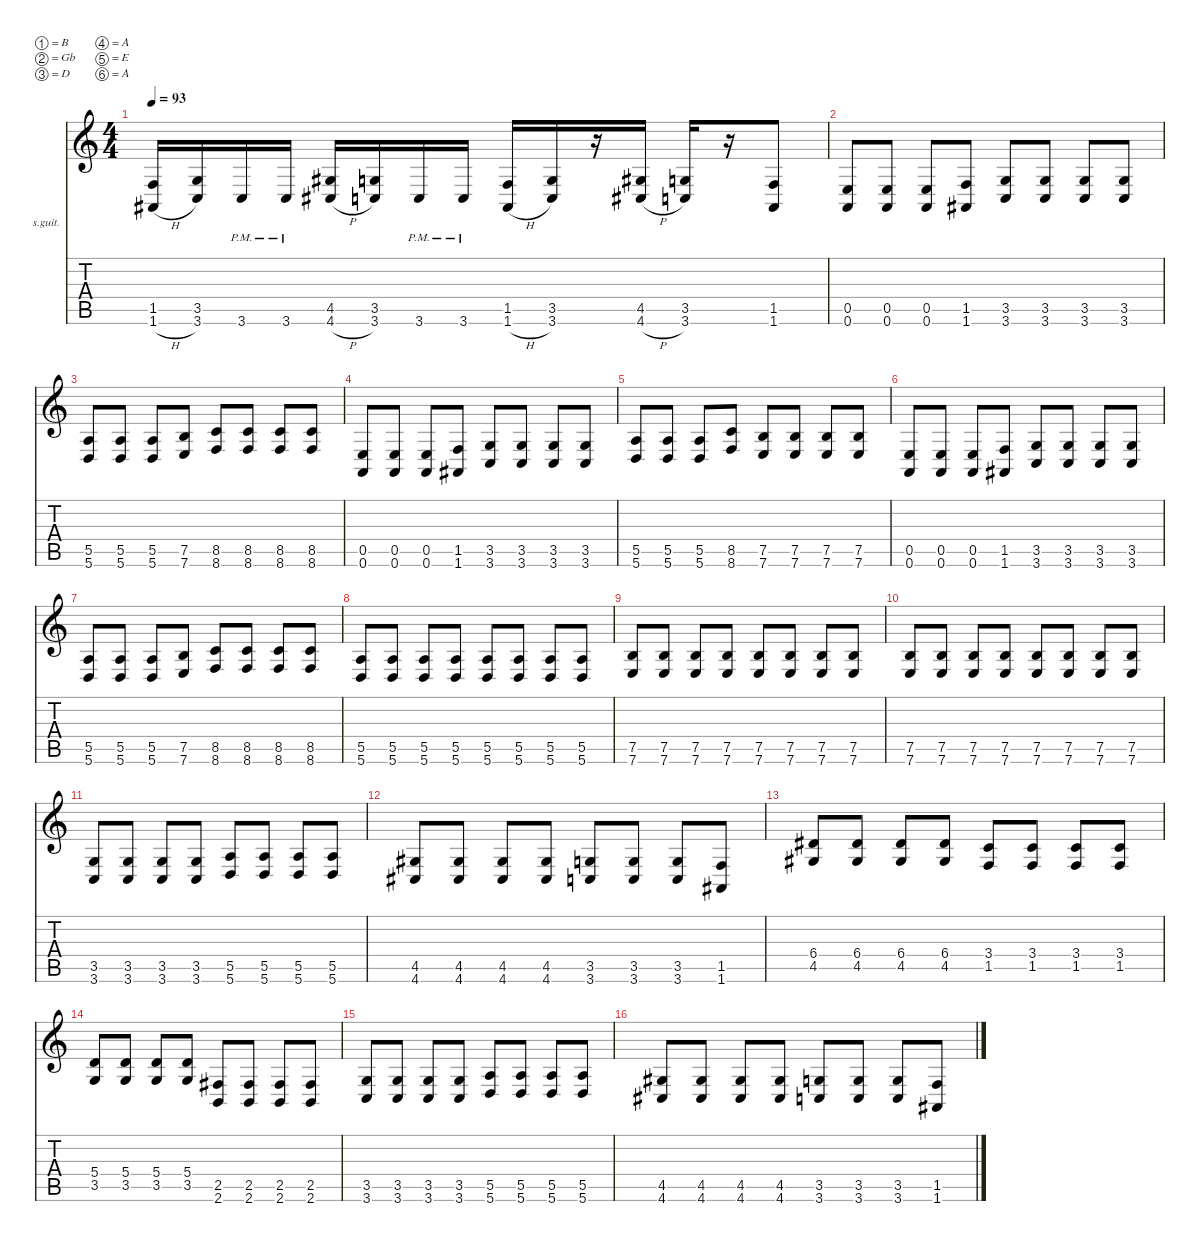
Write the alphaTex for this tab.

\defaultSystemsLayout 2
\hideDynamics
\bracketExtendMode nobrackets
\firstSystemTrackNameOrientation horizontal
\otherSystemsTrackNameOrientation horizontal
\track ("Lead Guitar" "s.guit.") {instrument acousticguitarsteel}
\staff {score tabs}
\tuning (B3 Gb3 D3 A2 E2 A1)
\ts (4 4)
\scale
1.03043
\tempo 93
\accidentals auto
\clef g2
\ottava regular
\simile none
\ks c
(1.5 1.6{h acc #}).16{dy f beam Up} (3.5 3.6).16{beam Up} 3.6{pm}.16{beam Up} 3.6{pm}.16{beam Up} (4.5{acc #} 4.6{h acc #}).16{beam Up} (3.5 3.6).16{beam Up} 3.6{pm}.16{beam Up} 3.6{pm}.16{beam Up} (1.5 1.6{h acc #}).16{beam Up} (3.5 3.6).16{beam Up} r.16{beam Up} (4.5{acc #} 4.6{h acc #}).16{beam Up} (3.5 3.6).16{beam Up} r.16{beam Up} (1.5 1.6{acc #}).8{beam Up} |
\scale
0.969568 (0.5 0.6).8{beam Up} (0.5 0.6).8{beam Up} (0.5 0.6).8{beam Up} (1.5 1.6{acc #}).8{beam Up} (3.5 3.6).8{beam Up} (3.5 3.6).8{beam Up} (3.5 3.6).8{beam Up} (3.5 3.6).8{beam Up} |
\scale
1.03043 (5.5 5.6).8{beam Up} (5.5 5.6).8{beam Up} (5.5 5.6).8{beam Up} (7.5 7.6).8{beam Up} (8.5 8.6).8{beam Up} (8.5 8.6).8{beam Up} (8.5 8.6).8{beam Up} (8.5 8.6).8{beam Up} |
\scale
0.969568 (0.5 0.6).8{beam Up} (0.5 0.6).8{beam Up} (0.5 0.6).8{beam Up} (1.5 1.6{acc #}).8{beam Up} (3.5 3.6).8{beam Up} (3.5 3.6).8{beam Up} (3.5 3.6).8{beam Up} (3.5 3.6).8{beam Up} |
\scale
1.03043 (5.5 5.6).8{beam Up} (5.5 5.6).8{beam Up} (5.5 5.6).8{beam Up} (8.5 8.6).8{beam Up} (7.5 7.6).8{beam Up} (7.5 7.6).8{beam Up} (7.5 7.6).8{beam Up} (7.5 7.6).8{beam Up} |
\scale
0.969568 (0.5 0.6).8{beam Up} (0.5 0.6).8{beam Up} (0.5 0.6).8{beam Up} (1.5 1.6{acc #}).8{beam Up} (3.5 3.6).8{beam Up} (3.5 3.6).8{beam Up} (3.5 3.6).8{beam Up} (3.5 3.6).8{beam Up} |
\scale
1.03043 (5.5 5.6).8{beam Up} (5.5 5.6).8{beam Up} (5.5 5.6).8{beam Up} (7.5 7.6).8{beam Up} (8.5 8.6).8{beam Up} (8.5 8.6).8{beam Up} (8.5 8.6).8{beam Up} (8.5 8.6).8{beam Up} |
\scale
0.969568 (5.5 5.6).8{beam Up} (5.5 5.6).8{beam Up} (5.5 5.6).8{beam Up} (5.5 5.6).8{beam Up} (5.5 5.6).8{beam Up} (5.5 5.6).8{beam Up} (5.5 5.6).8{beam Up} (5.5 5.6).8{beam Up} |
\scale
1.03043 (7.5 7.6).8{beam Up} (7.5 7.6).8{beam Up} (7.5 7.6).8{beam Up} (7.5 7.6).8{beam Up} (7.5 7.6).8{beam Up} (7.5 7.6).8{beam Up} (7.5 7.6).8{beam Up} (7.5 7.6).8{beam Up} |
\scale
0.969568 (7.5 7.6).8{beam Up} (7.5 7.6).8{beam Up} (7.5 7.6).8{beam Up} (7.5 7.6).8{beam Up} (7.5 7.6).8{beam Up} (7.5 7.6).8{beam Up} (7.5 7.6).8{beam Up} (7.5 7.6).8{beam Up} |
\scale
1.04096 (3.5 3.6).8{beam Up} (3.5 3.6).8{beam Up} (3.5 3.6).8{beam Up} (3.5 3.6).8{beam Up} (5.5 5.6).8{beam Up} (5.5 5.6).8{beam Up} (5.5 5.6).8{beam Up} (5.5 5.6).8{beam Up} |
\scale
0.959042 (4.5{acc #} 4.6{acc #}).8{beam Up} (4.5{acc #} 4.6{acc #}).8{beam Up} (4.5{acc #} 4.6{acc #}).8{beam Up} (4.5{acc #} 4.6{acc #}).8{beam Up} (3.5 3.6).8{beam Up} (3.5 3.6).8{beam Up} (3.5 3.6).8{beam Up} (1.5 1.6{acc #}).8{beam Up} |
\scale
1.02122 (6.4{acc #} 4.5{acc #}).8{beam Up} (6.4{acc #} 4.5{acc #}).8{beam Up} (6.4{acc #} 4.5{acc #}).8{beam Up} (6.4{acc #} 4.5{acc #}).8{beam Up} (3.4 1.5).8{beam Up} (3.4 1.5).8{beam Up} (3.4 1.5).8{beam Up} (3.4 1.5).8{beam Up} |
\scale
0.978779 (5.4 3.5).8{beam Up} (5.4 3.5).8{beam Up} (5.4 3.5).8{beam Up} (5.4 3.5).8{beam Up} (2.5{acc #} 2.6).8{beam Up} (2.5{acc #} 2.6).8{beam Up} (2.5{acc #} 2.6).8{beam Up} (2.5{acc #} 2.6).8{beam Up} |
\scale
1.04096 (3.5 3.6).8{beam Up} (3.5 3.6).8{beam Up} (3.5 3.6).8{beam Up} (3.5 3.6).8{beam Up} (5.5 5.6).8{beam Up} (5.5 5.6).8{beam Up} (5.5 5.6).8{beam Up} (5.5 5.6).8{beam Up} |
\scale
0.959042 (4.5{acc #} 4.6{acc #}).8{beam Up} (4.5{acc #} 4.6{acc #}).8{beam Up} (4.5{acc #} 4.6{acc #}).8{beam Up} (4.5{acc #} 4.6{acc #}).8{beam Up} (3.5 3.6).8{beam Up} (3.5 3.6).8{beam Up} (3.5 3.6).8{beam Up} (1.5 1.6{acc #}).8{beam Up}
